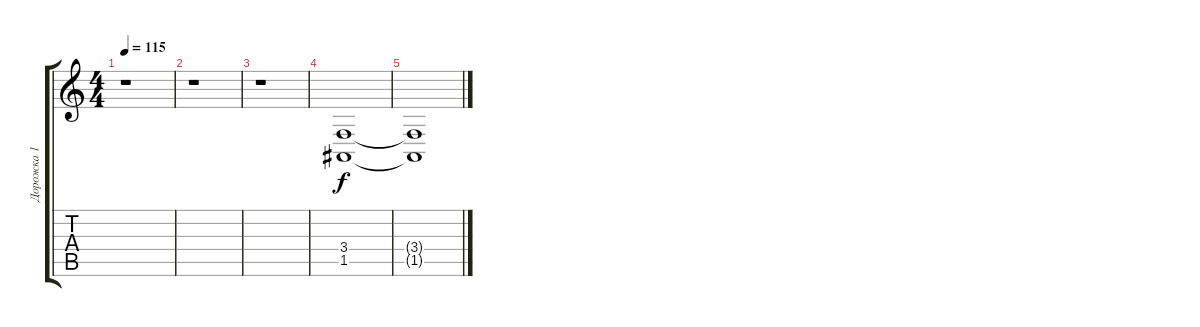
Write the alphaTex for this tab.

\track ("Дорожка 1" "Дорожка 1") {instrument stringensemble1}
\staff {score tabs}
\tuning (E4 B3 G3 D3 A2 E2) {hide}
\ts (4 4)
\tempo 115
\clef g2
\ks c
r.1{dy f} |
r.1 |
r.1 |
(3.4 1.5).1 |
(3.4{t} 1.5{t}).1
